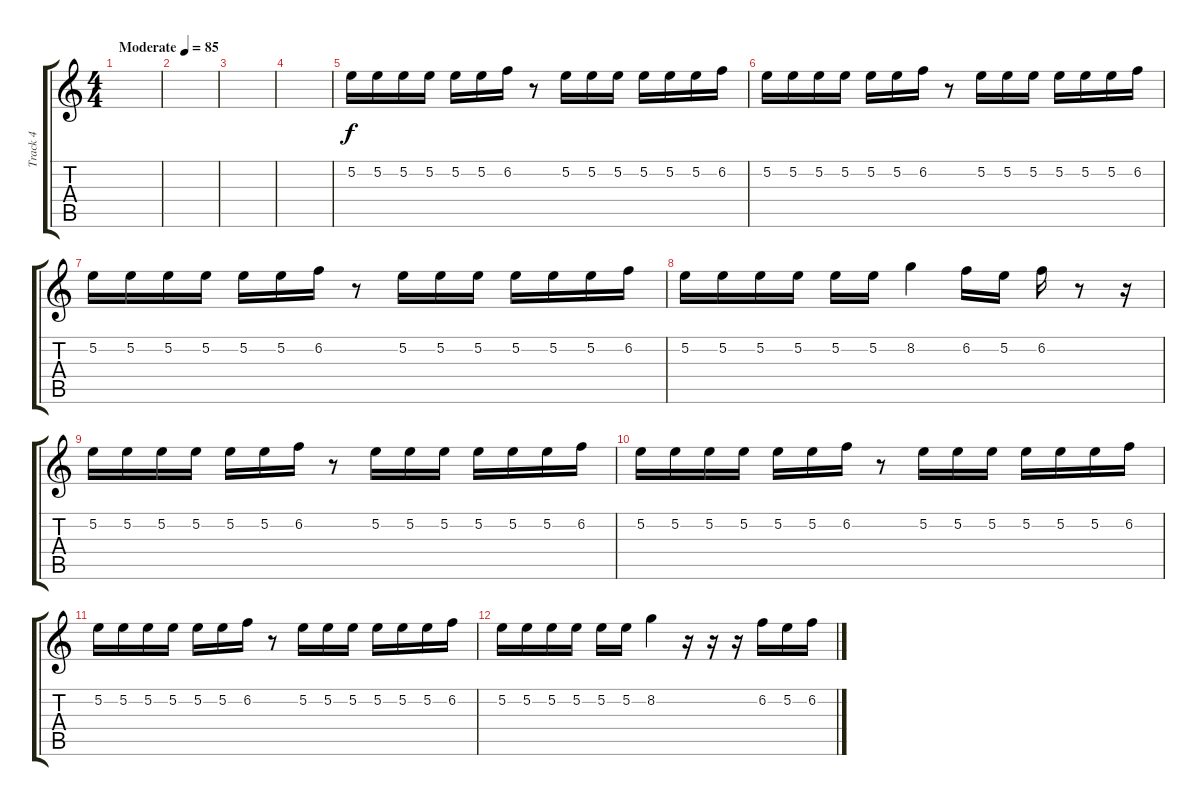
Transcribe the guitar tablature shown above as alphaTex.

\track ("Track 4" "Track 4") {instrument electricguitarclean}
\staff {score tabs}
\tuning (E4 B3 G3 D3 A2 E2) {hide}
\ts (4 4)
\tempo (85 "Moderate")
\clef g2
\ks c
|
|
|
|
5.2.16 5.2.16 5.2.16 5.2.16 5.2.16 5.2.16 6.2.16 r.8 5.2.16 5.2.16 5.2.16 5.2.16 5.2.16 5.2.16 6.2.16 |
5.2.16 5.2.16 5.2.16 5.2.16 5.2.16 5.2.16 6.2.16 r.8 5.2.16 5.2.16 5.2.16 5.2.16 5.2.16 5.2.16 6.2.16 |
5.2.16 5.2.16 5.2.16 5.2.16 5.2.16 5.2.16 6.2.16 r.8 5.2.16 5.2.16 5.2.16 5.2.16 5.2.16 5.2.16 6.2.16 |
5.2.16 5.2.16 5.2.16 5.2.16 5.2.16 5.2.16 8.2.4 6.2.16 5.2.16 6.2.16 r.8 r.16 |
5.2.16 5.2.16 5.2.16 5.2.16 5.2.16 5.2.16 6.2.16 r.8 5.2.16 5.2.16 5.2.16 5.2.16 5.2.16 5.2.16 6.2.16 |
5.2.16 5.2.16 5.2.16 5.2.16 5.2.16 5.2.16 6.2.16 r.8 5.2.16 5.2.16 5.2.16 5.2.16 5.2.16 5.2.16 6.2.16 |
5.2.16 5.2.16 5.2.16 5.2.16 5.2.16 5.2.16 6.2.16 r.8 5.2.16 5.2.16 5.2.16 5.2.16 5.2.16 5.2.16 6.2.16 |
5.2.16 5.2.16 5.2.16 5.2.16 5.2.16 5.2.16 8.2.4 r.16 r.16 r.16 6.2.16 5.2.16 6.2.16
